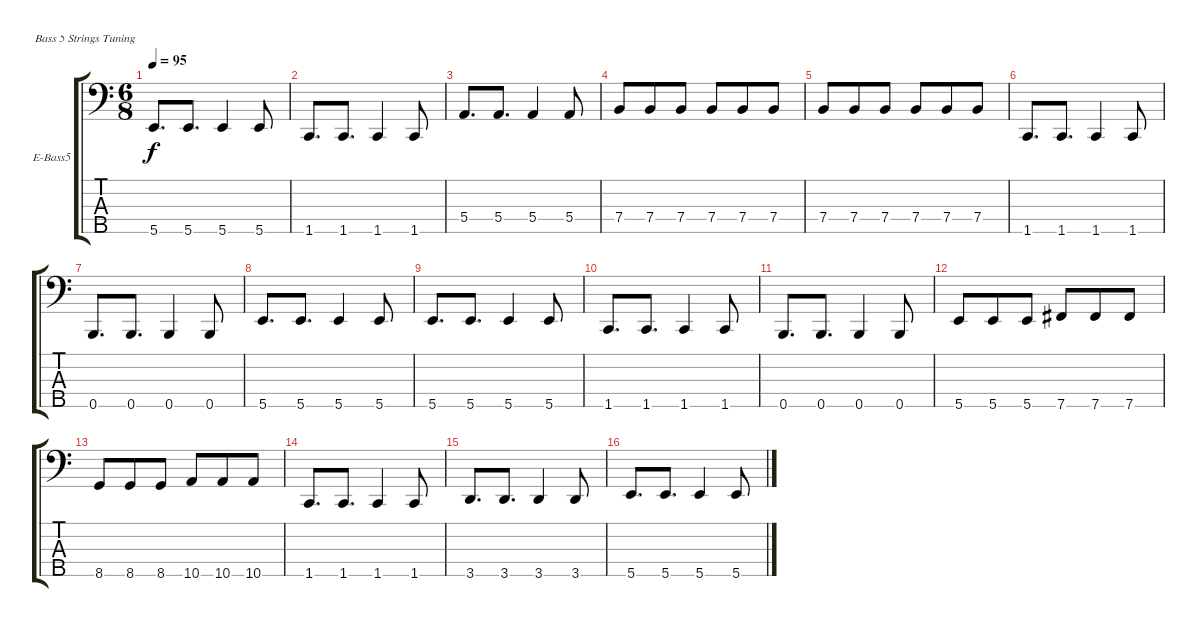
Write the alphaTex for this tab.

\defaultSystemsLayout 4
\bracketExtendMode groupsimilarinstruments
\firstSystemTrackNameOrientation horizontal
\otherSystemsTrackNameOrientation horizontal
\track ("Electric Bass" "E-Bass5") {instrument electricbassfinger}
\staff {score tabs}
\tuning (G2 D2 A1 E1 B0)
\ts (6 8)
\tempo 95
\clef f4
\ks c
5.5.8{d dy f} 5.5.8{d} 5.5.4 5.5.8 |
1.5.8{d} 1.5.8{d} 1.5.4 1.5.8 |
5.4.8{d} 5.4.8{d} 5.4.4 5.4.8 |
7.4.8 7.4.8 7.4.8 7.4.8 7.4.8 7.4.8 |
7.4.8 7.4.8 7.4.8 7.4.8 7.4.8 7.4.8 |
1.5.8{d} 1.5.8{d} 1.5.4 1.5.8 |
0.5.8{d} 0.5.8{d} 0.5.4 0.5.8 |
5.5.8{d} 5.5.8{d} 5.5.4 5.5.8 |
5.5.8{d} 5.5.8{d} 5.5.4 5.5.8 |
1.5.8{d} 1.5.8{d} 1.5.4 1.5.8 |
0.5.8{d} 0.5.8{d} 0.5.4 0.5.8 |
5.5.8 5.5.8 5.5.8 7.5.8 7.5.8 7.5.8 |
8.5.8 8.5.8 8.5.8 10.5.8 10.5.8 10.5.8 |
1.5.8{d} 1.5.8{d} 1.5.4 1.5.8 |
3.5.8{d} 3.5.8{d} 3.5.4 3.5.8 |
5.5.8{d} 5.5.8{d} 5.5.4 5.5.8
